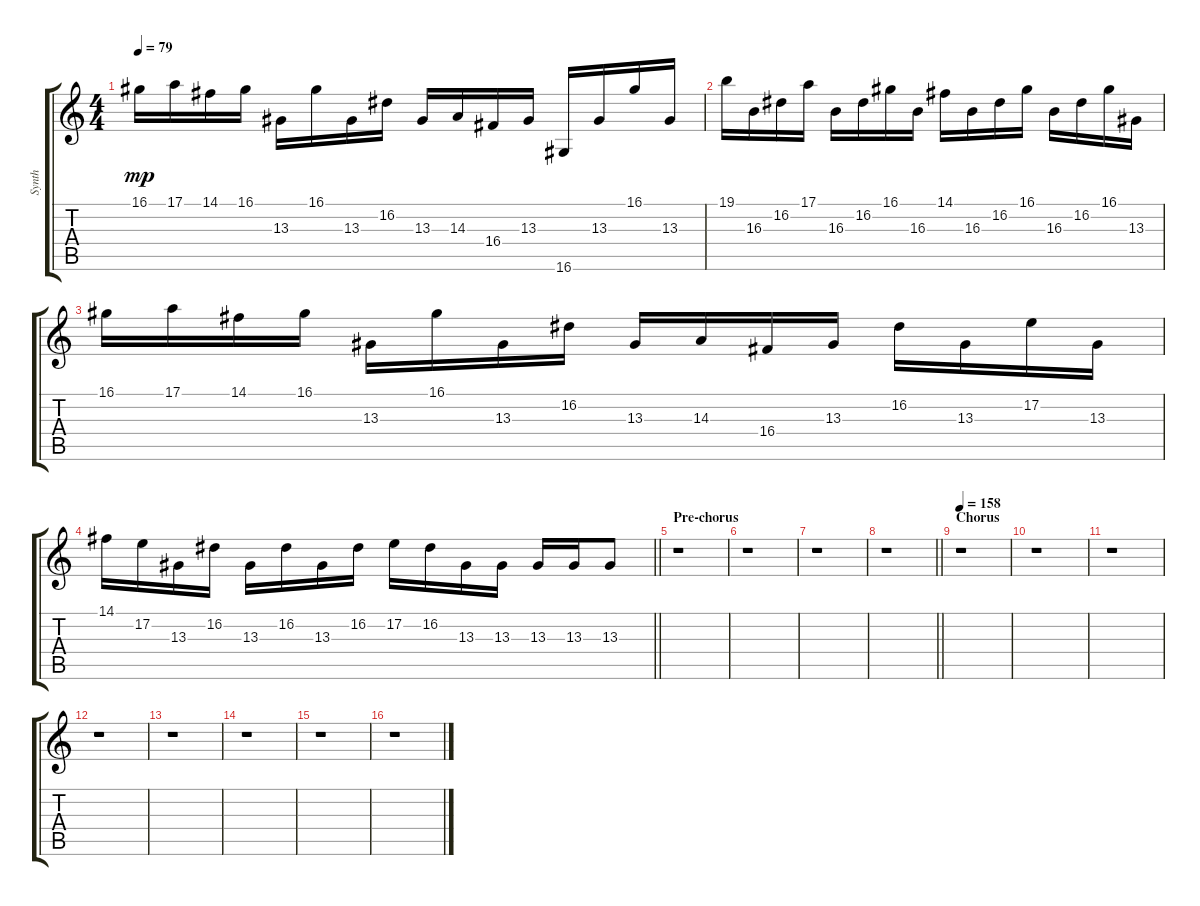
\track ("Synth" "Synth") {instrument lead2sawtooth}
\staff {score tabs}
\tuning (E4 B3 G3 D3 A2 E2) {hide}
\ts (4 4)
\tempo 79
\clef g2
\ks c
16.1.16{dy mp volume 10} 17.1.16 14.1.16 16.1.16 13.3.16 16.1.16 13.3.16 16.2.16 13.3.16 14.3.16 16.4.16 13.3.16 16.6.16 13.3.16 16.1.16 13.3.16 |
19.1.16 16.3.16 16.2.16 17.1.16 16.3.16 16.2.16 16.1.16 16.3.16 14.1.16 16.3.16 16.2.16 16.1.16 16.3.16 16.2.16 16.1.16 13.3.16 |
16.1.16 17.1.16 14.1.16 16.1.16 13.3.16 16.1.16 13.3.16 16.2.16 13.3.16 14.3.16 16.4.16 13.3.16 16.2.16 13.3.16 17.2.16 13.3.16 |
\barLineRight lightlight
14.1.16 17.2.16 13.3.16 16.2.16 13.3.16 16.2.16 13.3.16 16.2.16 17.2.16 16.2.16 13.3.16 13.3.16 13.3.16 13.3.16 13.3.8 |
\section ("" "Pre-chorus")
r.1 |
r.1 |
r.1 |
\barLineRight lightlight
r.1 |
\section ("" "Chorus")
\tempo 158
r.1 |
r.1 |
r.1 |
r.1 |
r.1 |
r.1 |
r.1 |
r.1
